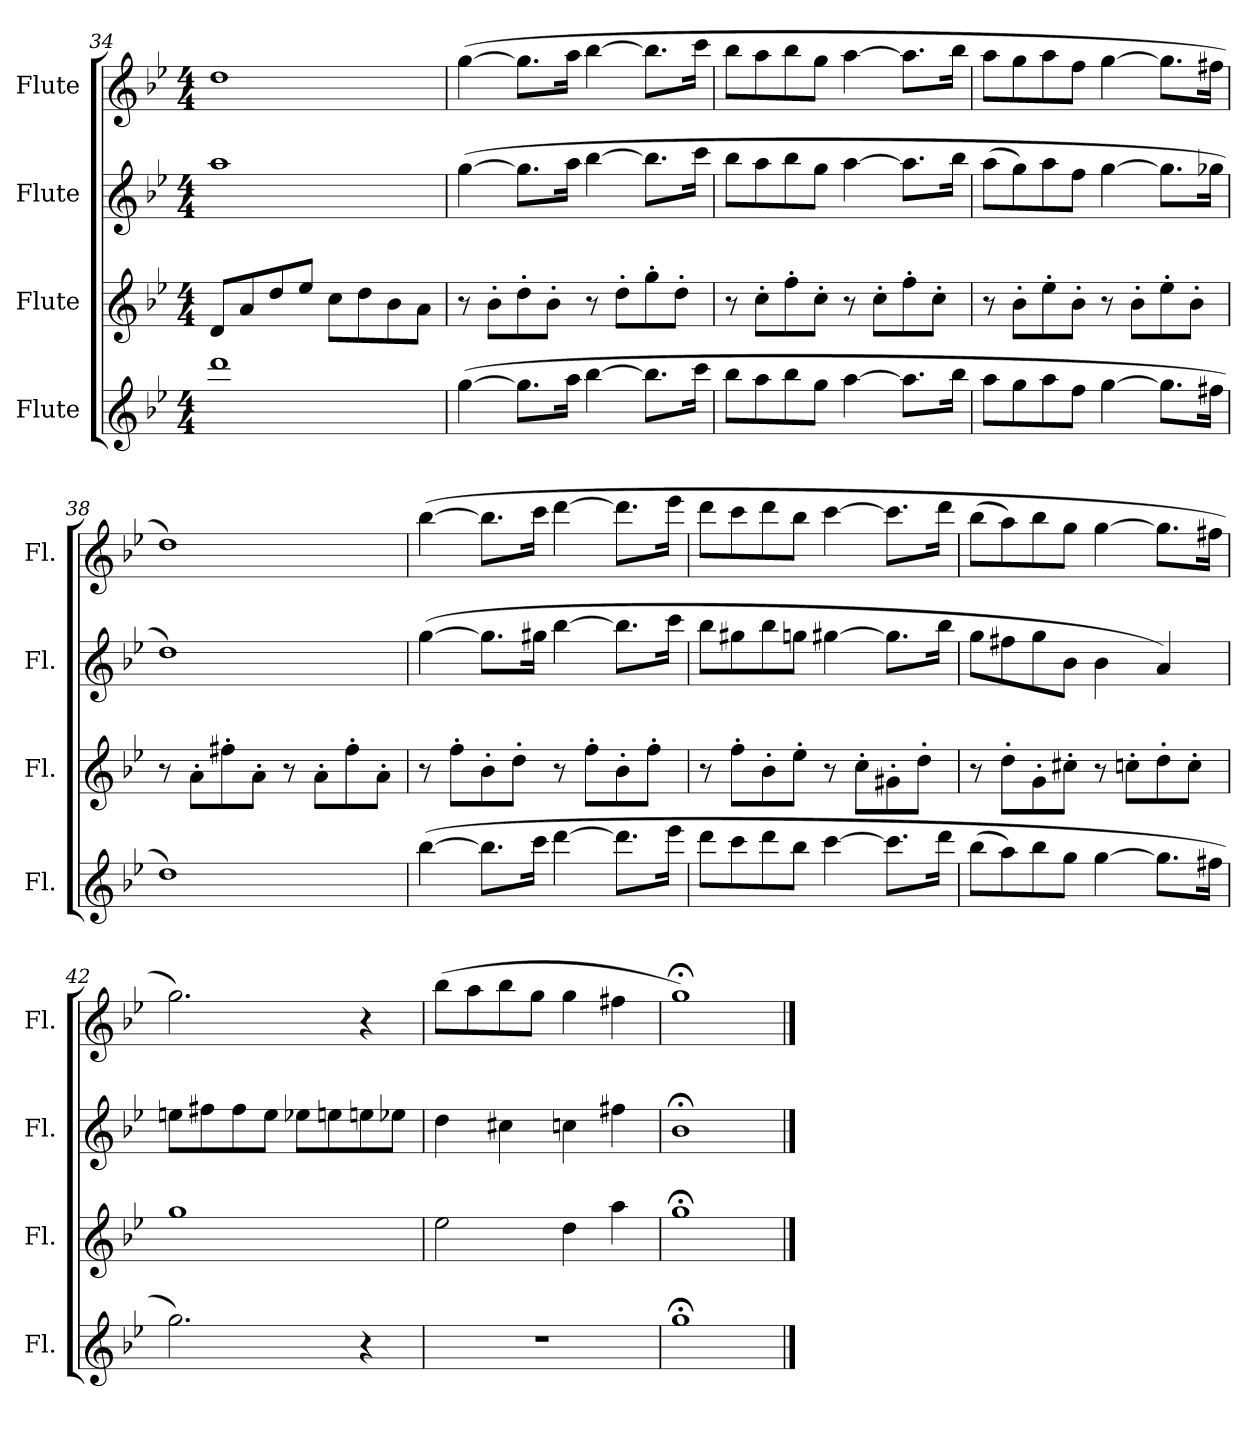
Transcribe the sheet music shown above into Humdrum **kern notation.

**kern	**kern	**kern	**kern
*part4	*part3	*part2	*part1
*staff4	*staff3	*staff2	*staff1
*I"Flute	*I"Flute	*I"Flute	*I"Flute
*I'Fl.	*I'Fl.	*I'Fl.	*I'Fl.
*clefG2	*clefG2	*clefG2	*clefG2
*k[b-e-]	*k[b-e-]	*k[b-e-]	*k[b-e-]
*M4/4	*M4/4	*M4/4	*M4/4
=34	=34	=34	=34
1ddd	8d/L	1aa	1dd
.	8a/	.	.
.	8dd/	.	.
.	8ee-/J	.	.
.	8cc\L	.	.
.	8dd\	.	.
.	8b-\	.	.
.	8a\J	.	.
=35	=35	=35	=35
(>[4gg\	8r	(>[4gg\	(>[4gg\
.	8b-'\L	.	.
8.gg\L]	8dd'\	8.gg\L]	8.gg\L]
.	8b-'\J	.	.
16aa\Jk	.	16aa\Jk	16aa\Jk
[4bb-\	8r	[4bb-\	[4bb-\
.	8dd'\L	.	.
8.bb-\L]	8gg'\	8.bb-\L]	8.bb-\L]
.	8dd'\J	.	.
16ccc\Jk	.	16ccc\Jk	16ccc\Jk
=36	=36	=36	=36
8bb-\L	8r	8bb-\L	8bb-\L
8aa\	8cc'\L	8aa\	8aa\
8bb-\	8ff'\	8bb-\	8bb-\
8gg\J	8cc'\J	8gg\J	8gg\J
[4aa\	8r	[4aa\	[4aa\
.	8cc'\L	.	.
8.aa\L]	8ff'\	8.aa\L]	8.aa\L]
.	8cc'\J	.	.
16bb-\Jk	.	16bb-\Jk	16bb-\Jk
!!LO:PB:g=z
=37	=37	=37	=37
8aa\L	8r	(>8aa\L	8aa\L
8gg\	8b-'\L	8gg\)	8gg\
8aa\	8ee-'\	8aa\	8aa\
8ff\J	8b-'\J	8ff\J	8ff\J
[4gg\	8r	[4gg\	[4gg\
.	8b-'\L	.	.
8.gg\L]	8ee-'\	8.gg\L]	8.gg\L]
.	8b-'\J	.	.
16ff#X\Jk	.	16gg-X\Jk	16ff#X\Jk
=38	=38	=38	=38
1dd)	8r	1dd)	1dd)
.	8a'\L	.	.
.	8ff#X'\	.	.
.	8a'\J	.	.
.	8r	.	.
.	8a'\L	.	.
.	8ff#'\	.	.
.	8a'\J	.	.
=39	=39	=39	=39
(>[4bb-\	8r	(>[4gg\	(>[4bb-\
.	8ff'\L	.	.
8.bb-\L]	8b-'\	8.gg\L]	8.bb-\L]
.	8dd'\J	.	.
16ccc\Jk	.	16gg#X\Jk	16ccc\Jk
[4ddd\	8r	[4bb-\	[4ddd\
.	8ff'\L	.	.
8.ddd\L]	8b-'\	8.bb-\L]	8.ddd\L]
.	8ff'\J	.	.
16eee-\Jk	.	16ccc\Jk	16eee-\Jk
=40	=40	=40	=40
8ddd\L	8r	8bb-\L	8ddd\L
8ccc\	8ff'\L	8gg#X\	8ccc\
8ddd\	8b-'\	8bb-\	8ddd\
8bb-\J	8ee-'\J	8ggn\J	8bb-\J
[4ccc\	8r	[4gg#X\	[4ccc\
.	8cc'\L	.	.
8.ccc\L]	8g#X'\	8.gg#\L]	8.ccc\L]
.	8dd'\J	.	.
16ddd\Jk	.	16bb-\Jk	16ddd\Jk
!!LO:LB:g=z
=41	=41	=41	=41
(>8bb-\L	8r	8gg\L	(>8bb-\L
8aa\)	8dd'\L	8ff#X\	8aa\)
8bb-\	8g'\	8gg\	8bb-\
8gg\J	8cc#X'\J	8b-\J	8gg\J
[4gg\	8r	4b-\	[4gg\
.	8ccn'\L	.	.
8.gg\L]	8dd'\	4a/)	8.gg\L]
.	8cc'\J	.	.
16ff#X\Jk	.	.	16ff#X\Jk
=42	=42	=42	=42
2.gg\)	1gg	8een\L	2.gg\)
.	.	8ff#X\	.
.	.	8ff#\	.
.	.	8ee\J	.
.	.	8ee-X\L	.
.	.	8een\	.
4r	.	8een\	4r
.	.	8ee-X\J	.
=43	=43	=43	=43
1r	2ee-\	4dd\	(>8bb-\L
.	.	.	8aa\
.	.	4cc#X\	8bb-\
.	.	.	8gg\J
.	4dd\	4ccn\	4gg\
.	4aa\	4ff#X\	4ff#X\
=44	=44	=44	=44
1gg;<	1gg;<	1b-;<	1gg;<)
==	==	==	==
*-	*-	*-	*-
